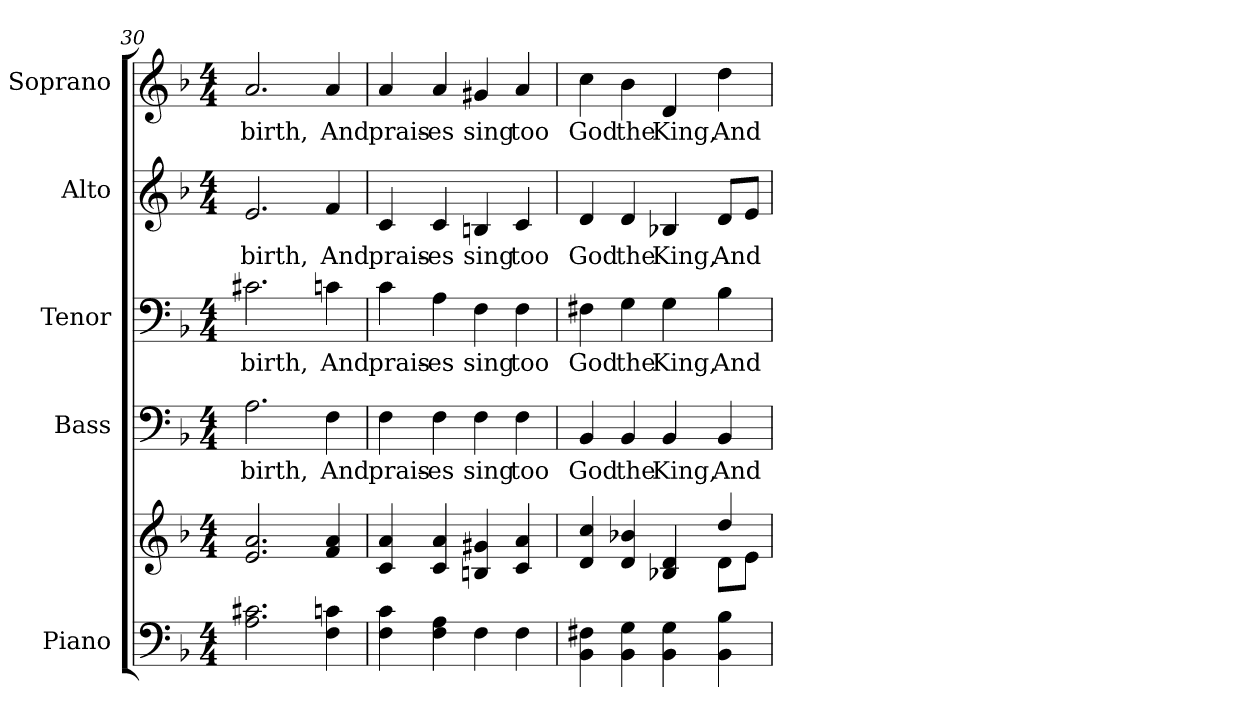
**kern	**kern	**kern	**text	**kern	**text	**kern	**text	**kern	**text
*part5	*part5	*part4	*part4	*part3	*part3	*part2	*part2	*part1	*part1
*staff6	*staff5	*staff4	*staff4	*staff3	*staff3	*staff2	*staff2	*staff1	*staff1
*I"Piano	*	*I"Bass	*	*I"Tenor	*	*I"Alto	*	*I"Soprano	*
*I'Pno.	*	*I'B.	*	*I'T.	*	*I'A.	*	*I'S.	*
*clefF4	*clefG2	*clefF4	*	*clefF4	*	*clefG2	*	*clefG2	*
*k[b-]	*k[b-]	*k[b-]	*	*k[b-]	*	*k[b-]	*	*k[b-]	*
*F:	*F:	*F:	*	*F:	*	*F:	*	*F:	*
*M4/4	*M4/4	*M4/4	*	*M4/4	*	*M4/4	*	*M4/4	*
=30	=30	=30	=30	=30	=30	=30	=30	=30	=30
!	!	!	!LO:LY:b:color=#000000	!	!	!	!	!	!
!	!	!	!	!	!LO:LY:b:color=#000000	!	!	!	!
!	!	!	!	!	!	!	!LO:LY:b:color=#000000	!	!
!	!	!	!	!	!	!	!	!	!LO:LY:b:color=#000000
2.Ai\ 2.c#Xi	2.ei/ 2.ai	2.Ai\	birth,	2.c#Xi\	birth,	2.ei/	birth,	2.ai/	birth,
!	!	!	!LO:LY:b:color=#000000	!	!	!	!	!	!
!	!	!	!	!	!LO:LY:b:color=#000000	!	!	!	!
!	!	!	!	!	!	!	!LO:LY:b:color=#000000	!	!
!	!	!	!	!	!	!	!	!	!LO:LY:b:color=#000000
4Fi\ 4cni	4fi/ 4ai	4Fi\	And	4cni\	And	4fi/	And	4ai/	And
!!LO:PB:g=z
=31	=31	=31	=31	=31	=31	=31	=31	=31	=31
!	!	!	!LO:LY:b:color=#000000	!	!	!	!	!	!
!	!	!	!	!	!LO:LY:b:color=#000000	!	!	!	!
!	!	!	!	!	!	!	!LO:LY:b:color=#000000	!	!
!	!	!	!	!	!	!	!	!	!LO:LY:b:color=#000000
4Fi\ 4ci	4ci/ 4ai	4Fi\	prais-	4ci\	prais-	4ci/	prais-	4ai/	prais-
!	!	!	!LO:LY:b:color=#000000	!	!	!	!	!	!
!	!	!	!	!	!LO:LY:b:color=#000000	!	!	!	!
!	!	!	!	!	!	!	!LO:LY:b:color=#000000	!	!
!	!	!	!	!	!	!	!	!	!LO:LY:b:color=#000000
4Fi\ 4Ai	4ci/ 4ai	4Fi\	-es	4Ai\	-es	4ci/	-es	4ai/	-es
!	!	!	!LO:LY:b:color=#000000	!	!	!	!	!	!
!	!	!	!	!	!LO:LY:b:color=#000000	!	!	!	!
!	!	!	!	!	!	!	!LO:LY:b:color=#000000	!	!
!	!	!	!	!	!	!	!	!	!LO:LY:b:color=#000000
4Fi\	4Bni/ 4g#Xi	4Fi\	sing	4Fi\	sing	4Bni/	sing	4g#Xi/	sing
!	!	!	!LO:LY:b:color=#000000	!	!	!	!	!	!
!	!	!	!	!	!LO:LY:b:color=#000000	!	!	!	!
!	!	!	!	!	!	!	!LO:LY:b:color=#000000	!	!
!	!	!	!	!	!	!	!	!	!LO:LY:b:color=#000000
4Fi\	4ci/ 4ai	4Fi\	too	4Fi\	too	4ci/	too	4ai/	too
=32	=32	=32	=32	=32	=32	=32	=32	=32	=32
*	*^	*	*	*	*	*	*	*	*
!	!	!	!	!LO:LY:b:color=#000000	!	!	!	!	!	!
!	!	!	!	!	!	!LO:LY:b:color=#000000	!	!	!	!
!	!	!	!	!	!	!	!	!LO:LY:b:color=#000000	!	!
!	!	!	!	!	!	!	!	!	!	!LO:LY:b:color=#000000
4BB-i\ 4F#Xi	4di/ 4cci	2ryy	4BB-i/	God	4F#Xi\	God	4di/	God	4cci\	God
!	!	!	!	!LO:LY:b:color=#000000	!	!	!	!	!	!
!	!	!	!	!	!	!LO:LY:b:color=#000000	!	!	!	!
!	!	!	!	!	!	!	!	!LO:LY:b:color=#000000	!	!
!	!	!	!	!	!	!	!	!	!	!LO:LY:b:color=#000000
4BB-i\ 4Gi	4di/ 4b-Xi	.	4BB-i/	the	4Gi\	the	4di/	the	4b-i\	the
!	!	!	!	!LO:LY:b:color=#000000	!	!	!	!	!	!
!	!	!	!	!	!	!LO:LY:b:color=#000000	!	!	!	!
!	!	!	!	!	!	!	!	!LO:LY:b:color=#000000	!	!
!	!	!	!	!	!	!	!	!	!	!LO:LY:b:color=#000000
4BB-i\ 4Gi	4B-Xi/ 4di	4ryy	4BB-i/	King,	4Gi\	King,	4B-Xi/	King,	4di/	King,
!	!	!	!	!LO:LY:b:color=#000000	!	!	!	!	!	!
!	!	!	!	!	!	!LO:LY:b:color=#000000	!	!	!	!
!	!	!	!	!	!	!	!	!LO:LY:b:color=#000000	!	!
!	!	!	!	!	!	!	!	!	!	!LO:LY:b:color=#000000
4BB-i\ 4B-i	4ddi/	8di\L	4BB-i/	And	4B-i\	And	8di/L	And	4ddi\	And
.	.	8ei\J	.	.	.	.	8ei/J	.	.	.
*	*v	*v	*	*	*	*	*	*	*	*
=	=	=	=	=	=	=	=	=	=
*-	*-	*-	*-	*-	*-	*-	*-	*-	*-
